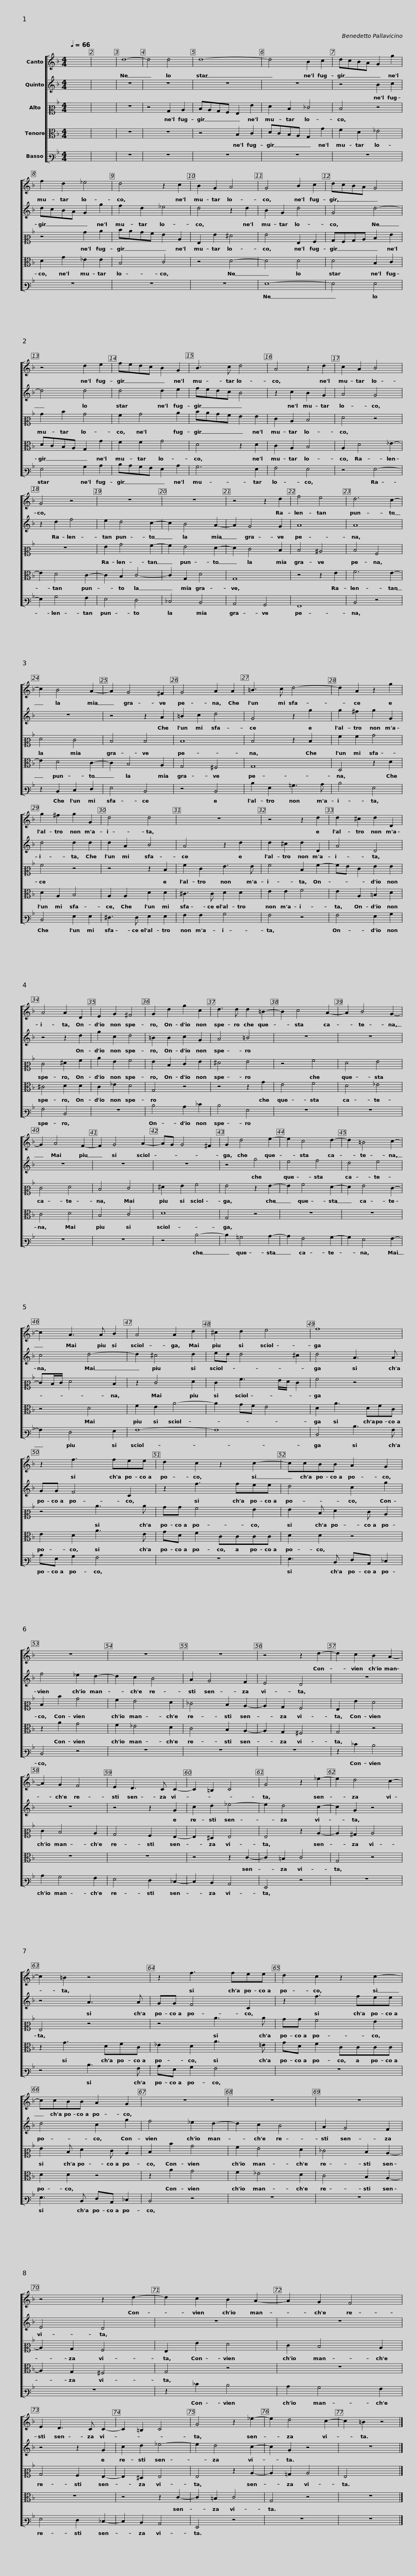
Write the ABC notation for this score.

X:1
%%score [ 1 2 3 4 5 ]
L:1/8
Q:1/4=66
M:4/4
I:linebreak $
K:F
V:1 treble
V:2 treble
V:3 alto2
V:4 alto
V:5 bass3
V:1
 x8 | x8 | d8- | d4 d4 | d8- | %5
 d4 B2 c2 | dcBA G2 g2 | f2 d2 _e4 |$ d4 z2 c2 | B2 G2 A4 | %10
 G4 B2 c2 | dcBA G4 | z4 d2 e2 | fedc B2 G2 | B3 c d4 |$ %15
 A4 z2 d2 | c2 A2 B4 | G4 z4 | z8 | z8 | %20
 z4 z2 d2 | f4 e4 | d6 c2- |$ c2 B4 A2- | A2 G4 ^F2 | %25
 G4 A2 A2 | =B3 c d4- | d2 A2 z2 g2 | g2 ^f2 g2 G2 | d4 d4 |$ %30
 z8 | z4 z2 d2 | d2 ^c2 d2 D2 | A4 A2 D2 | E2 G2 ^F4 | %35
 G2 d2 g2 c2 | d3 d d2 =B2- |$ B2 c4 A2- | A2 B4 G2- | G2 A4 F2- | %40
 F2 G4 A2- | AG G4 ^F2 | G2 d4 e2- | e2 c4 d2- | d2 =B4 c2- |$ %45
 c2 A3 A B2 | A4 A2 d2 | ^c2 d2 e4 | f8 | z2 f3 fee |$ %50
 d2 c2 z2 c2- | ccBB A2 G2 | z8 | z8 | z8 | %55
 z4 z2 d2- |$ d2 c2 B2 A2- | A2 G2 F4 | E2 D3 C C2- | C2 =B,2 C4 | %60
 G4 z2 _e2- | e2 d4 c2- |$ c2 =B2 z4 | z2 f3 fee | d2 c2 z2 c2- | %65
 ccBB A2 G2 | z8 |$ z8 | z8 | z4 z2 d2- | %70
 d2 c2 B2 A2- | A2 G2 F4 |$ E2 D3 C C2- | C2 =B,2 C4 | G4 z2 _e2- | %75
 e2 d4 c2- | c2 =B2 z4 |] %77
V:2
 x8 | x8 | z8 | z8 | z8 | %5
 z8 | z4 B2 c2 | dcBA G2 g2 |$ f2 d2 _e4 | d4 z2 d2 | %10
 B2 G2 d4 | G4 d4- | d4 d4 | d4 d2 e2 | fedc B4 |$ %15
 z2 c2 B2 G2 | A4 G4 | z2 d2 f4 | e2 d4 c2- | c2 B4 A2- | %20
 A2 G4 G2 | A8 | A8 |$ z8 | z4 z2 A2 | %25
 =B2 c2 d4 | G4 z2 g2 | g2 ^f2 g2 G2 | d4 d2 d2 | d2 A2 B4 |$ %30
 A4 z2 d2 | d2 ^c2 d2 D2 | A4 D4 | z4 z2 d2 | g2 c2 d4 | %35
 =B2 B2 c2 G2 | A4 =B4 |$ z8 | z8 | z8 | %40
 z8 | z8 | z4 g4 | e4 f4 | d4 e4 |$ %45
 c4 d4- | d2 ^c4 d2 | ed d4 ^c2 | d4 A3 A | GG F4 C2 |$ %50
 z2 f3 fee | d4 c2 g2 | f4 _e2 d2- | d2 c2 B4 | A2 G4 F2 | %55
 E4 D4 |$ z8 | z8 | z4 z2 G2 | c2 d2 _e4- | %60
 e2 d4 c2- | c2 G2 z4 |$ z4 A3 A | GG F4 C2 | z2 f3 fee | %65
 d4 c2 g2 | f4 _e2 d2- |$ d2 c2 B4 | A2 G4 F2 | E4 D4 | %70
 z8 | z8 |$ z4 z2 G2 | c2 d2 _e4- | e2 d4 c2- | %75
 c2 G2 z4 | z8 |] %77
V:3
 x8 | x8 | z8 | z4 B,2 C2 | DCB,A, G,2 G2 | %5
 F2 D2 _E4 | D4 z4 | z4 B2 c2 |$ dcBA G2 C2 | G,2 G2 ^F4 | %10
 G4 G,2 A,2 | B,A,B,C D2 G2 | B2 d2 B4 | A2 B4 c2 | dcBA G2 G2 |$ %15
 E2 C2 D4 | F4 z4 | z8 | G2 B4 A2- | A2 G4 F2- | %20
 F2 E4 D2 | D4 ^C4 | D4 A,4 |$ F4 E4 | D4 D4 | %25
 D8 | D4 z2 D2 | A2 A2 B4 | A4 z4 | z4 z2 D2 |$ %30
 A2 E2 G3 G | A4 D2 A2- | AG E2 G2 G2 | E4 ^F2 A2 | c2 G2 A4 | %35
 G2 D2 E2 G2 | ^F4 G4 |$ z4 A4 | F4 G4 | E4 F4 | %40
 D4 E4 | ^F2 G2 A4 | G4 z2 G2- | G2 A4 F2- | F2 G4 E2- |$ %45
 ED/E/ F4 D2 | z2 E4 F2 | E2 A3 G/F/ E2 | A4 z4 | z4 c3 c |$ %50
 BB A4 G2 | G2 D F2 E C2 | D2 d2 B4 | A2 G4 F2 | _E4 D2 C2- | %55
 C2 B,2 A,4 |$ G,2 G2 F4 | E2 D4 C2 | B,4 A,2 G,2- | G,2 ^F,2 G,4 | %60
 G,4 z2 C2- | C2 ^B,2 C4 |$ G,4 z4 | z4 c3 c | BB A4 G2 | %65
 G2 D F2 E C2 | D2 d2 B4 |$ A2 G4 F2 | _E4 D2 C2- | C2 B,2 A,4 | %70
 G,2 G2 F4 | E2 D4 C2 |$ B,4 A,2 G,2- | G,2 ^F,2 G,4 | G,4 z2 C2- | %75
 C2 =B,2 C4 | G,4 x4 |] %77
V:4
 x8 | x8 | z8 | z8 | z4 B,2 C2 | %5
 DCB,A, G,2 G2 | F2 D2 _E4 | D2 G2 _E2 E2 |$ B,4 C4 | z4 D4- | %10
 D4 D4 | D4 B,2 C2 | DCB,A, G,2 G2 | F2 F2 G4 | D4 z2 D2 |$ %15
 C2 A,2 B,4 | A,2 D4 _E2- | E2 D4 C2- | C2 B,2 C4- | C2 G,2 D4 | %20
 G,8 | z4 z2 E2 | F6 E2- |$ E2 D4 C2- | C2 B,4 A,2 | %25
 G,4 ^F,4 | G,8 | D,4 z2 D2 | D2 A,2 B,4 | A,2 A,2 D2 D2 |$ %30
 ^C3 C D2 D2 | E2 E2 F4 | E2 A,2 =B,2 D2 | ^C4 D2 D2 | C2 _E2 D4 | %35
 G,4 z4 | z4 z2 G2 |$ E4 F4 | D4 _E4 | C4 D4 | %40
 B,4 C4 | D8 | G,4 z4 | z8 | z8 |$ %45
 z4 D4 | F2 E2 A4- | A2 GF E4 | D2 A3 DFC | E2 D2 A3 E |$ %50
 GD F2 CCCC | D2 D2 z4 | z2 A2 G4 | F2 _E4 D2 | C4 B,2 A,2- | %55
 A,2 G,2 ^F,4 |$ G,4 z4 | z8 | z8 | z4 z2 C2- | %60
 C2 =B,2 C4 | G,4 z4 |$ z2 G3 DFC | _E2 D2 A3 =E | GD F2 CCCC | %65
 D2 D2 z4 | z2 A2 G4 |$ F2 _E4 D2 | C4 B,2 A,2- | A,2 G,2 ^F,4 | %70
 G,4 z4 | z8 |$ z8 | z4 z2 C2- | C2 =B,2 C4 | %75
 G,4 z4 | z8 |] %77
V:5
 x8 | x8 | z8 | z8 | z8 | %5
 z8 | z8 | z8 |$ z8 | z8 | %10
 G,8- | G,4 G,4 | G,4 B,2 C2 | DCB,A, G,2 C2 | B,6 G,2 |$ %15
 A,4 G,4 | z4 G,4- | G,2 B,4 A,2 | G,4 F,4 | _E,4 D,4 | %20
 C,4 B,,4 | A,,8 | D,4 z4 |$ z2 D,2 E,2 F,2 | G,4 D,4 | %25
 z4 D,4 | D2 G,2 =B,3 C | D4 G,4 | D,4 G,2 G,2 | ^F,3 F, G,2 G,2 |$ %30
 A,2 A,2 B,4 | A,4 z4 | A,4 G,2 B,2 | A,4 D,4 | z8 | %35
 D4 C2 _E2 | D4 G,4 |$ z8 | z8 | z8 | %40
 z8 | z4 D4- | D2 =B,4 C2- | C2 A,4 B,2- | B,2 G,4 A,2- |$ %45
 A,2 F,4 G,2 | A,8- | A,8 | D,4 D3 A, | CG, B,2 A,4 |$ %50
 z8 | G,3 D, F,C, _E,2 | D,4 z4 | z8 | z8 | %55
 z8 |$ z2 _E2 D4 | C2 B,4 A,2 | G,4 F,2 _E,2- | E,2 D,2 C,4 | %60
 G,,4 z4 | z8 |$ z4 D3 A, | CG, B,2 A,4 | z8 | %65
 G,3 D, F,C, _E,2 | D,4 z4 |$ z8 | z8 | z8 | %70
 z2 _E2 D4 | C2 B,4 A,2 |$ G,4 F,2 _E,2- | E,2 D,2 C,4 | G,,4 z4 | %75
 z8 | z8 |] %77
